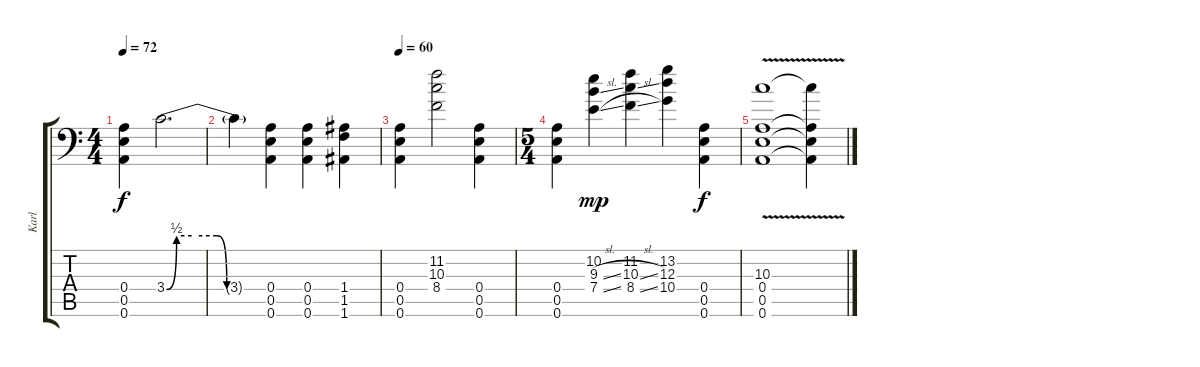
\track ("Karl" "Karl") {instrument distortionguitar}
\staff {score tabs}
\tuning (B3 Gb3 D3 A2 E2 A1) {hide}
\ts (4 4)
\tempo 72
\clef f4
\ks c
(0.4 0.5 0.6).4{dy f} 3.4{be (custom 0 0 6 2 15 2 30 2 36 0 60 0)}.2{d} |
3.4{t}.4 (0.4 0.5 0.6).4 (0.4 0.5 0.6).4 (1.4 1.5 1.6).4 |
\tempo 60
(0.4 0.5 0.6).4 (11.2 10.3 8.4).2 (0.4 0.5 0.6).4 |
\ts (5 4)
(0.4 0.5 0.6).4 (10.2 9.3{sl} 7.4{sl}).4{dy mp} (11.2 10.3{sl} 8.4{sl}).4 (13.2 12.3 10.4).4 (0.4 0.5 0.6).4{dy f} |
(10.3{v} 0.4 0.5 0.6).1 (10.3{t} 0.4{t} 0.5{t} 0.6{t}).4
